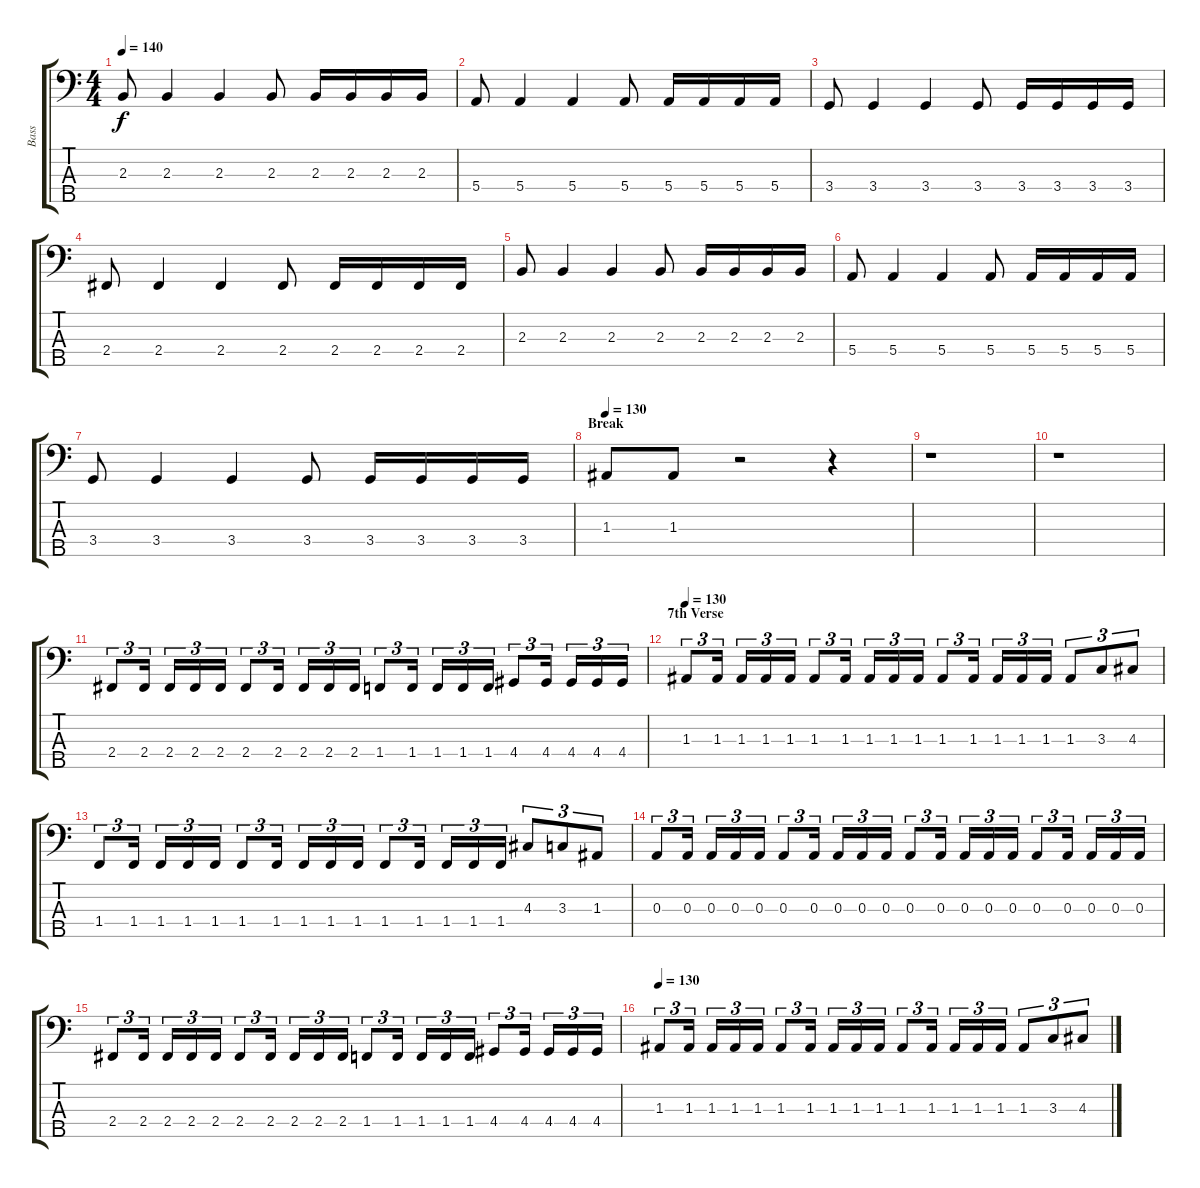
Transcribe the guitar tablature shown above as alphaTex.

\track ("Bass" "Bass") {instrument electricbassfinger}
\staff {score tabs}
\tuning (G2 D2 A1 E1 B0) {hide}
\ts (4 4)
\tempo 140
\clef f4
\ks c
2.3.8{dy f} 2.3.4 2.3.4 2.3.8 2.3.16 2.3.16 2.3.16 2.3.16 |
5.4.8 5.4.4 5.4.4 5.4.8 5.4.16 5.4.16 5.4.16 5.4.16 |
3.4.8 3.4.4 3.4.4 3.4.8 3.4.16 3.4.16 3.4.16 3.4.16 |
2.4.8 2.4.4 2.4.4 2.4.8 2.4.16 2.4.16 2.4.16 2.4.16 |
2.3.8 2.3.4 2.3.4 2.3.8 2.3.16 2.3.16 2.3.16 2.3.16 |
5.4.8 5.4.4 5.4.4 5.4.8 5.4.16 5.4.16 5.4.16 5.4.16 |
3.4.8 3.4.4 3.4.4 3.4.8 3.4.16 3.4.16 3.4.16 3.4.16 |
\section ("" "Break")
\tempo 130
1.3.8 1.3.8 r.2 r.4 |
r.1 |
r.1 |
2.4.8{tu (3 2)} 2.4.16{tu (3 2)} 2.4.16{tu (3 2)} 2.4.16{tu (3 2)} 2.4.16{tu (3 2)} 2.4.8{tu (3 2)} 2.4.16{tu (3 2)} 2.4.16{tu (3 2)} 2.4.16{tu (3 2)} 2.4.16{tu (3 2)} 1.4.8{tu (3 2)} 1.4.16{tu (3 2)} 1.4.16{tu (3 2)} 1.4.16{tu (3 2)} 1.4.16{tu (3 2)} 4.4.8{tu (3 2)} 4.4.16{tu (3 2)} 4.4.16{tu (3 2)} 4.4.16{tu (3 2)} 4.4.16{tu (3 2)} |
\section ("" "7th Verse")
\tempo 130
1.3.8{tu (3 2)} 1.3.16{tu (3 2)} 1.3.16{tu (3 2)} 1.3.16{tu (3 2)} 1.3.16{tu (3 2)} 1.3.8{tu (3 2)} 1.3.16{tu (3 2)} 1.3.16{tu (3 2)} 1.3.16{tu (3 2)} 1.3.16{tu (3 2)} 1.3.8{tu (3 2)} 1.3.16{tu (3 2)} 1.3.16{tu (3 2)} 1.3.16{tu (3 2)} 1.3.16{tu (3 2)} 1.3.8{tu (3 2)} 3.3.8{tu (3 2)} 4.3.8{tu (3 2)} |
1.4.8{tu (3 2)} 1.4.16{tu (3 2)} 1.4.16{tu (3 2)} 1.4.16{tu (3 2)} 1.4.16{tu (3 2)} 1.4.8{tu (3 2)} 1.4.16{tu (3 2)} 1.4.16{tu (3 2)} 1.4.16{tu (3 2)} 1.4.16{tu (3 2)} 1.4.8{tu (3 2)} 1.4.16{tu (3 2)} 1.4.16{tu (3 2)} 1.4.16{tu (3 2)} 1.4.16{tu (3 2)} 4.3.8{tu (3 2)} 3.3.8{tu (3 2)} 1.3.8{tu (3 2)} |
0.3.8{tu (3 2)} 0.3.16{tu (3 2)} 0.3.16{tu (3 2)} 0.3.16{tu (3 2)} 0.3.16{tu (3 2)} 0.3.8{tu (3 2)} 0.3.16{tu (3 2)} 0.3.16{tu (3 2)} 0.3.16{tu (3 2)} 0.3.16{tu (3 2)} 0.3.8{tu (3 2)} 0.3.16{tu (3 2)} 0.3.16{tu (3 2)} 0.3.16{tu (3 2)} 0.3.16{tu (3 2)} 0.3.8{tu (3 2)} 0.3.16{tu (3 2)} 0.3.16{tu (3 2)} 0.3.16{tu (3 2)} 0.3.16{tu (3 2)} |
2.4.8{tu (3 2)} 2.4.16{tu (3 2)} 2.4.16{tu (3 2)} 2.4.16{tu (3 2)} 2.4.16{tu (3 2)} 2.4.8{tu (3 2)} 2.4.16{tu (3 2)} 2.4.16{tu (3 2)} 2.4.16{tu (3 2)} 2.4.16{tu (3 2)} 1.4.8{tu (3 2)} 1.4.16{tu (3 2)} 1.4.16{tu (3 2)} 1.4.16{tu (3 2)} 1.4.16{tu (3 2)} 4.4.8{tu (3 2)} 4.4.16{tu (3 2)} 4.4.16{tu (3 2)} 4.4.16{tu (3 2)} 4.4.16{tu (3 2)} |
\tempo 130
1.3.8{tu (3 2)} 1.3.16{tu (3 2)} 1.3.16{tu (3 2)} 1.3.16{tu (3 2)} 1.3.16{tu (3 2)} 1.3.8{tu (3 2)} 1.3.16{tu (3 2)} 1.3.16{tu (3 2)} 1.3.16{tu (3 2)} 1.3.16{tu (3 2)} 1.3.8{tu (3 2)} 1.3.16{tu (3 2)} 1.3.16{tu (3 2)} 1.3.16{tu (3 2)} 1.3.16{tu (3 2)} 1.3.8{tu (3 2)} 3.3.8{tu (3 2)} 4.3.8{tu (3 2)}
